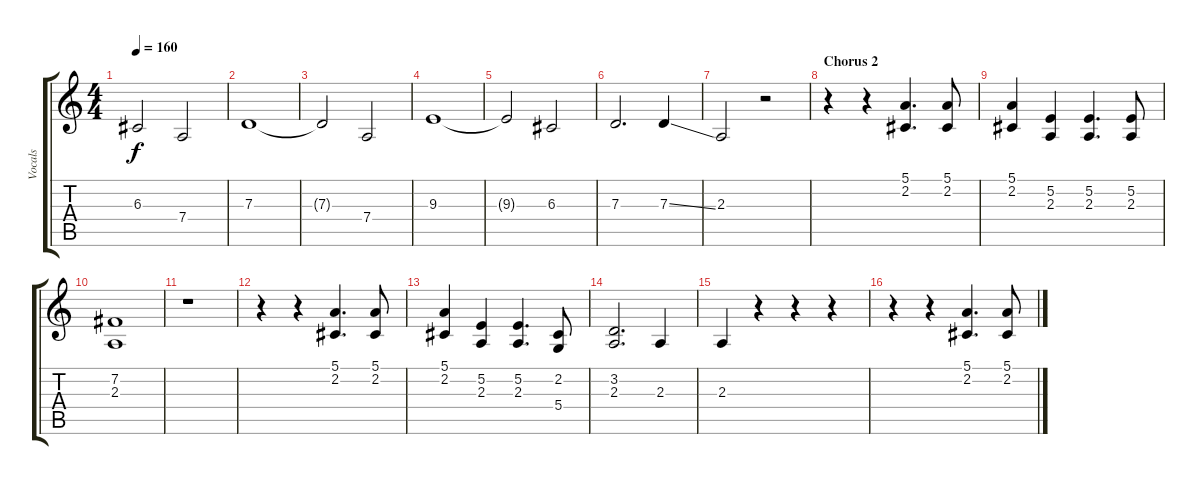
\track ("Vocals" "Vocals") {instrument altosax}
\staff {score tabs}
\tuning (E4 B3 G3 D3 A2 E2) {hide}
\ts (4 4)
\tempo 160
\clef g2
\ks c
6.3{t}.2{dy f} 7.4.2 |
7.3.1 |
7.3{t}.2 7.4.2 |
9.3.1 |
9.3{t}.2 6.3.2 |
7.3.2{d} 7.3{ss}.4 |
2.3.2 r.2 |
\section ("" "Chorus 2")
r.4 r.4 (5.1 2.2).4{d} (5.1 2.2).8 |
(5.1 2.2).4 (5.2 2.3).4 (5.2 2.3).4{d} (5.2 2.3).8 |
(7.2 2.3).1 |
r.1 |
r.4 r.4 (5.1 2.2).4{d} (5.1 2.2).8 |
(5.1 2.2).4 (5.2 2.3).4 (5.2 2.3).4{d} (2.2 5.4).8 |
(3.2 2.3).2{d} 2.3.4 |
2.3.4 r.4 r.4 r.4 |
r.4 r.4 (5.1 2.2).4{d} (5.1 2.2).8
